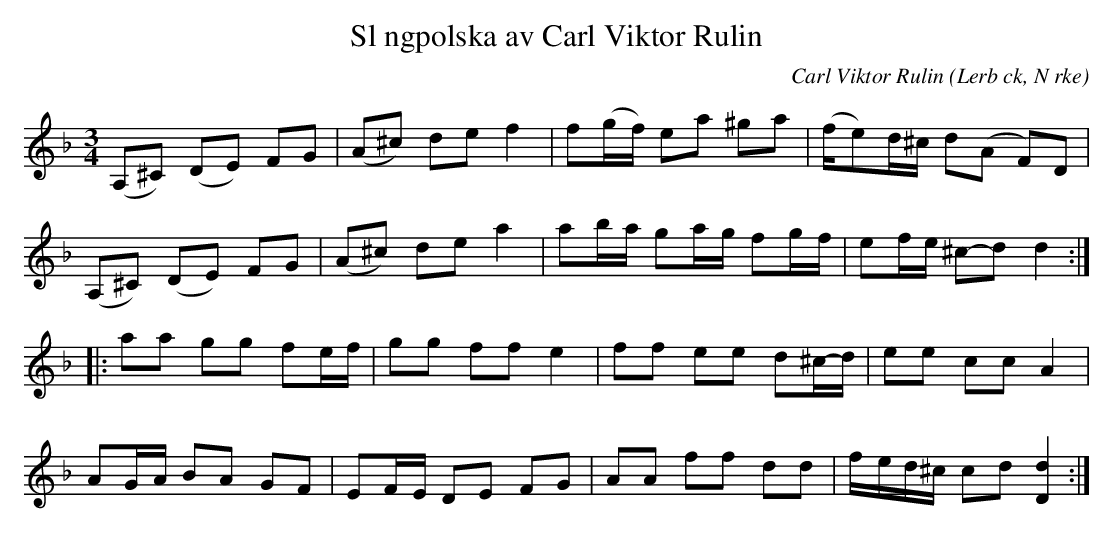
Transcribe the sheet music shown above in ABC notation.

X:1
T:Sl ngpolska av Carl Viktor Rulin
L:1/8
M:3/4
O: Lerb ck, N rke
C: Carl Viktor Rulin
K:Dm
(A,-^C) (D-E) FG | (A-^c) de f2 | f(g/-f/) ea ^ga | (f/-e)/d/^c/ d(A- F)D |
(A,-^C) (D-E) FG | (A-^c) de a2 | ab/-a/ ga/-g/ fg/-f/ | ef/e/ ^c-d d2 ::
aa gg fe/f/ | gg ff e2 | ff ee d^c/-d/ | ee cc A2 |
AG/-A/ BA GF | EF/-E/ DE FG | AA ff dd | f/-e/d/^c/ c-d [Dd]2 :|
